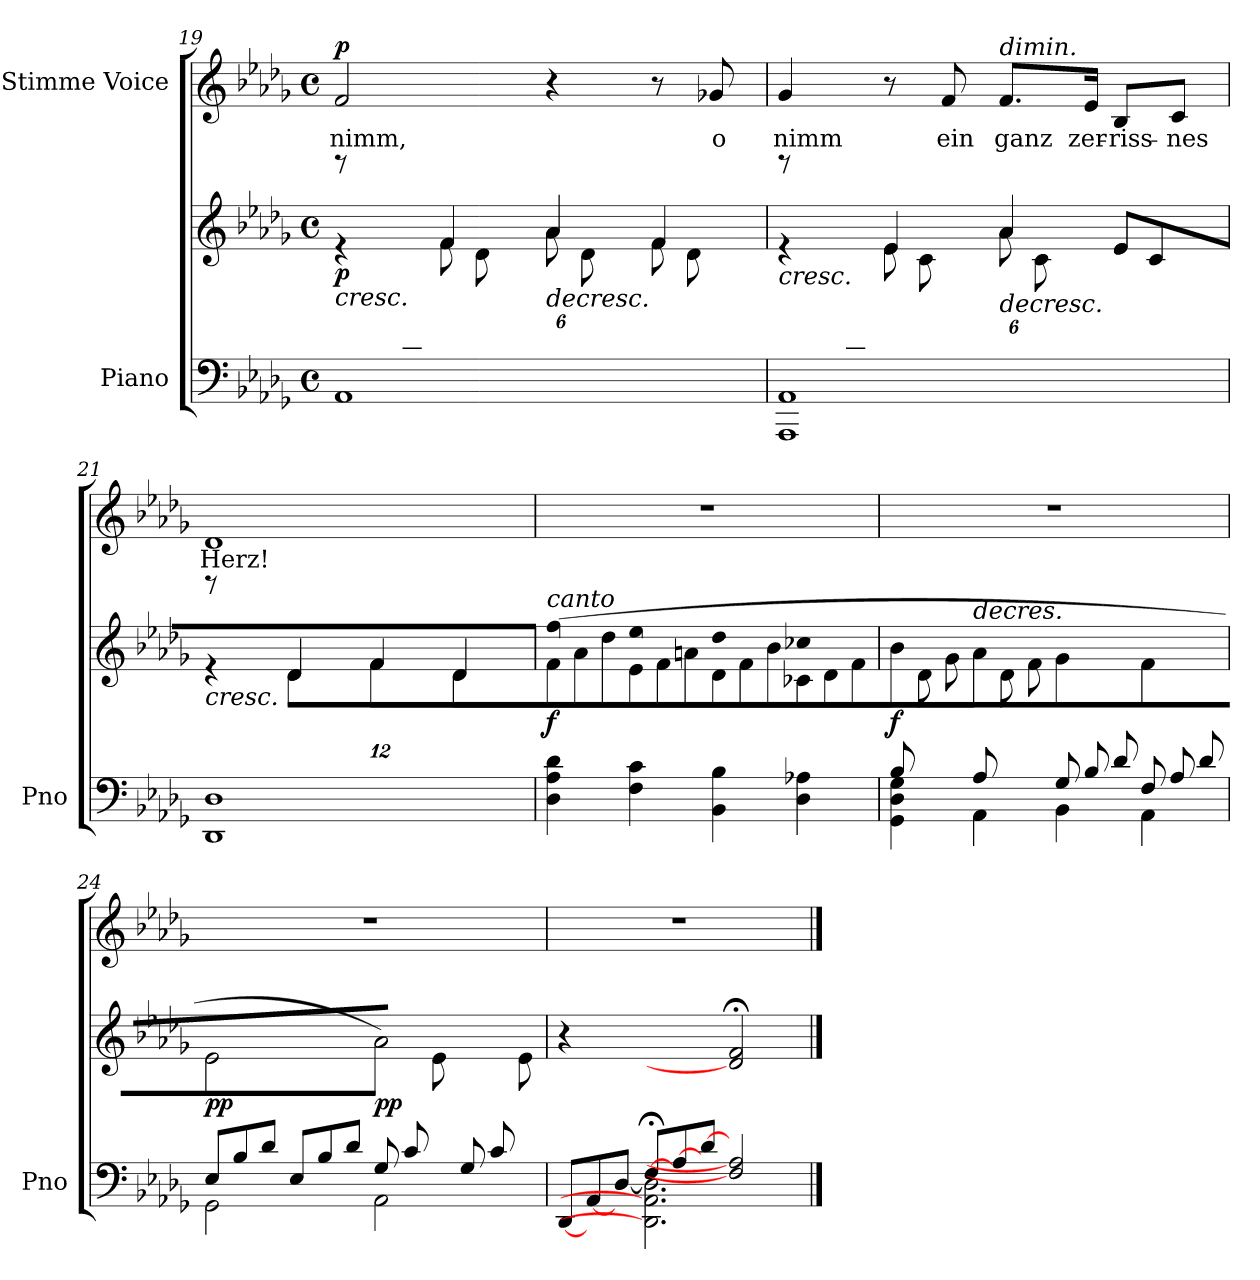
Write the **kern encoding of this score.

**kern	**kern	**dynam	**kern	**text	**dynam
*part2	*part2	*part2	*part1	*part1	*part1
*staff3	*staff2	*staff2/3	*staff1	*staff1	*staff1
*I"Piano	*	*	*I"Stimme Voice	*	*
*I'Pno	*	*	*	*	*
!!LO:LB:g=z
*clefF4	*clefG2	*	*clefG2	*	*
*k[b-e-a-d-g-]	*k[b-e-a-d-g-]	*	*k[b-e-a-d-g-]	*	*
*M4/4	*M4/4	*	*M4/4	*	*
*met(c)	*met(c)	*	*met(c)	*	*
=19	=19	=19	=19	=19	=19
*^	*	*	*	*	*
!	!	!	!LO:HP:b	!	!	!
*	*	*^	*	*	*	*
*	*	*	*Xtuplet	*	*	*	*
!	!	!	!	!LO:DY:n=1:b	!	!LO:LY:b	!LO:DY:a
12ryy	1AA-	4re	12rggg	< p	2f/	nimm,	p
12A-/L	.	.	6ryy	.	.	.	.
12d-/J	.	.	.	.	.	.	.
6ryy	.	4f/	12f\L	.	.	.	.
.	.	.	12d-\	.	.	.	.
12A-/J	.	.	12ryy	.	.	.	.
!	!	!	!	!LO:HP:b	!	!	!
6ryy	.	4a-/	12a-\L	>	4r	.	.
.	.	.	12d-\	.	.	.	.
12A-/J	.	.	12ryy	.	.	.	.
6ryy	.	4f/	12f\L	.	8r	.	.
.	.	.	12d-\	.	.	.	.
!	!	!	!	!	!	!LO:LY:b	!
.	.	.	.	.	8g-X/	o	.
12A-/J	.	.	12ryy	.	.	.	.
*v	*v	*	*	*	*	*	*
*	*v	*v	*	*	*	*
.	.	[	.	.	.
=20	=20	=20	=20	=20	=20
*^	*	*	*	*	*
!	!	!	!LO:HP:b	!	!LO:LY:b	!
*	*	*^	*	*	*	*
12ryy	1AAA- 1AA-	4re	12rggg	<	4g-/	nimm	.
12G-/L	.	.	6ryy	.	.	.	.
12c/J	.	.	.	.	.	.	.
6ryy	.	4e-/	12e-\L	.	8r	.	.
.	.	.	12c\	.	.	.	.
!	!	!	!	!	!	!LO:LY:b	!
.	.	.	.	.	8f/	ein	.
12A-/J	.	.	12ryy	.	.	.	.
!	!	!	!	!	!LO:TX:a:i:t=dimin.	!	!
!	!	!	!	!LO:HP:n=1:b	!	!LO:LY:b	!
6ryy	.	4a-/	12a-\L	] >	8.f/L	ganz	.
.	.	.	12c\	.	.	.	.
12G-/J	.	.	12ryy	.	.	.	.
!	!	!	!	!	!	!LO:LY:b	!
.	.	.	.	.	16e-/Jk	zer-	.
!	!	!	!	!	!	!LO:LY:b	!
6ryy	.	4e-/	12e-\L	.	8B-/L	-riss-	.
.	.	.	12c\	.	.	.	.
!	!	!	!	!	!	!LO:LY:b	!
.	.	.	.	.	8c/J	-nes	.
12G-/J	.	.	12ryy	.	.	.	.
*v	*v	*	*	*	*	*	*
*	*v	*v	*	*	*	*
.	.	[	.	.	.
=21	=21	=21	=21	=21	=21
*^	*	*	*	*	*
!	!	!	!LO:HP:b	!	!LO:LY:b	!
*	*	*^	*	*^	*	*
*	*	*	*	*	*	*^	*	*
*	*	*	*	*	*	*	*^	*	*
12ryy	1DD- 1D-	4re	12rggg	<	1d-	2ryy	4ryy	2.ryy	Herz!	.
12F/L	.	.	6ryy	.	.	.	.	.	.	.
12A-/J	.	.	.	.	.	.	.	.	.	.
*	*	*	*	*	*MM68	*	*	*	*	*
12ryy	.	4d-/	12d-\L	.	.	.	2.ryy	.	.	.
12A-/	.	.	6ryy	.	.	.	.	.	.	.
12F/J	.	.	.	.	.	.	.	.	.	.
*	*	*	*	*	*MM61	*	*	*	*	*
12ryy	.	4f/	12f\L	]	.	2ryy	.	.	.	.
12A-/	.	.	6ryy	.	.	.	.	.	.	.
12F/J	.	.	.	.	.	.	.	.	.	.
*	*	*	*	*	*MM68	*	*	*	*	*
12ryy	.	4d-/	12d-\L	.	.	.	.	4ryy	.	.
12A-/	.	.	6ryy	.	.	.	.	.	.	.
12F/J	.	.	.	.	.	.	.	.	.	.
*v	*v	*	*	*	*v	*v	*v	*v	*	*
!!LO:LB:g=z
=22	=22	=22	=22	=22	=22	=22
*	*	*	*	*MM71	*	*
*	*	*	*	*^	*	*
*	*	*	*	*	*^	*	*
*	*	*	*	*	*	*^	*	*
!	!LO:TX:a:i:t=canto	!	!	!	!	!	!	!	!
!	!	!	!LO:DY:b	!	!	!	!	!	!
*	*	*	*	*v	*v	*v	*v	*	*
4D-\ 4A-\ 4d-\	(>4ff/	12f\L	f	1r	.	.
.	.	12a-\	.	.	.	.
.	.	12dd-\J	.	.	.	.
4F\ 4c\	4ee-/	12e-\L	.	.	.	.
.	.	12f\	.	.	.	.
.	.	12an\J	.	.	.	.
4BB-\ 4B-\	4dd-/	12d-\L	.	.	.	.
.	.	12f\	.	.	.	.
.	.	12b-\J	.	.	.	.
4D-\ 4A-X\	4cc-X/	12c-X\L	.	.	.	.
.	.	12d-\	.	.	.	.
.	.	12f\J	.	.	.	.
*	*v	*v	*	*	*	*
.	.	[	.	.	.
=23	=23	=23	=23	=23	=23
*Xtuplet	*	*	*	*	*
*^	*^	*	*	*	*
!	!	!	!	!LO:DY:b	!	!	!
12B-/L	4GG-\ 4D-\ 4G-\	4b-/	12ryy	f	1r	.	.
6ryy	.	.	12d-\	.	.	.	.
.	.	.	12g-\J	.	.	.	.
!	!	!LO:TX:a:i:t=decres.	!	!	!	!	!
12A-/L	4AA-\	4a-/	12ryy	.	.	.	.
6ryy	.	.	12d-\	.	.	.	.
.	.	.	12f\J	.	.	.	.
12G-/L	4BB-\	4g-/	2ryy	.	.	.	.
12B-/	.	.	.	.	.	.	.
12d-/J	.	.	.	.	.	.	.
12F/L	4AA-\	4f/	.	.	.	.	.
12A-/	.	.	.	.	.	.	.
12d-/J	.	.	.	.	.	.	.
=24	=24	=24	=24	=24	=24	=24	=24
!	!	!	!	!LO:DY:b	!	!	!
*	*	*	*	*	*^	*	*
*	*	*	*	*	*	*^	*	*
12E-/L	2GG-\	2e-/	3%2ryy	pp	1r	2ryy	2.ryy	.	.
12B-/	.	.	.	.	.	.	.	.	.
12d-/J	.	.	.	.	.	.	.	.	.
12E-/L	.	.	.	.	.	.	.	.	.
12B-/	.	.	.	.	.	.	.	.	.
12d-/J	.	.	.	.	.	.	.	.	.
*	*	*	*	*	*MM69	*	*	*	*
!	!	!	!	!LO:DY:b	!	!	!	!	!
12G-/L	2AA-\	2a-/)	.	pp	.	2ryy	.	.	.
12c/	.	.	.	.	.	.	.	.	.
12ryy	.	.	12e-\J	.	.	.	.	.	.
*	*	*	*	*	*MM66	*	*	*	*
12G-/L	.	.	6ryy	.	.	.	4ryy	.	.
12c/	.	.	.	.	.	.	.	.	.
12ryy	.	.	12e-\J	.	.	.	.	.	.
*v	*v	*	*	*	*v	*v	*v	*	*
*	*v	*v	*	*	*	*
=25	=25	=25	=25	=25	=25
*	*	*	*MM60	*	*
*^	*	*	*	*	*
*	*^	*	*	*	*	*
4ryy	[12DD-/L	4ryy	4r	.	1r	.	.
.	[12AA-/	.	.	.	.	.	.
.	[12D-/J	.	.	.	.	.	.
[12F/L	4rAyy	2.DD-\]; 2.AA-\]; 2.D-\];	4ryy	.	.	.	.
[12A-/	.	.	.	.	.	.	.
[12d-/J	.	.	.	.	.	.	.
2ryy	2F/] 2A-/]	.	(2d-/];< 2f/;<	.	.	.	.
*v	*v	*v	*	*	*	*	*
==	==	==	==	==	==
*-	*-	*-	*-	*-	*-
